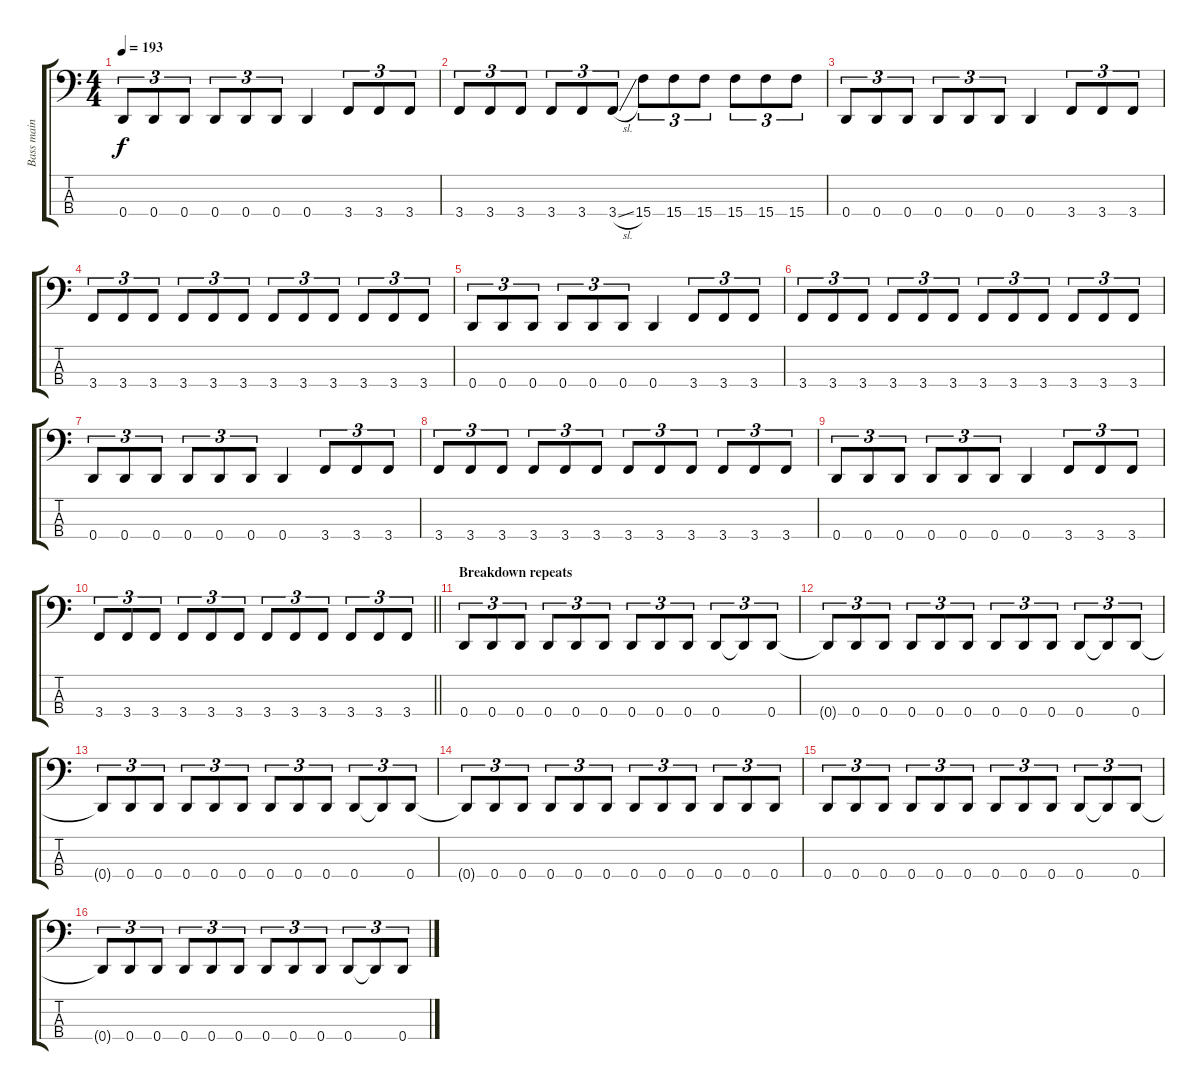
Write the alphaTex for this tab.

\track ("Bass main" "Bass main") {instrument electricbasspick}
\staff {score tabs}
\tuning (F2 C2 G1 D1) {hide}
\ts (4 4)
\tempo 193
\clef f4
\ks c
0.4.8{tu (3 2) dy f} 0.4.8{tu (3 2)} 0.4.8{tu (3 2)} 0.4.8{tu (3 2)} 0.4.8{tu (3 2)} 0.4.8{tu (3 2)} 0.4.4 3.4.8{tu (3 2)} 3.4.8{tu (3 2)} 3.4.8{tu (3 2)} |
3.4.8{tu (3 2)} 3.4.8{tu (3 2)} 3.4.8{tu (3 2)} 3.4.8{tu (3 2)} 3.4.8{tu (3 2)} 3.4{sl}.8{tu (3 2)} 15.4.8{tu (3 2)} 15.4.8{tu (3 2)} 15.4.8{tu (3 2)} 15.4.8{tu (3 2)} 15.4.8{tu (3 2)} 15.4.8{tu (3 2)} |
0.4.8{tu (3 2)} 0.4.8{tu (3 2)} 0.4.8{tu (3 2)} 0.4.8{tu (3 2)} 0.4.8{tu (3 2)} 0.4.8{tu (3 2)} 0.4.4 3.4.8{tu (3 2)} 3.4.8{tu (3 2)} 3.4.8{tu (3 2)} |
3.4.8{tu (3 2)} 3.4.8{tu (3 2)} 3.4.8{tu (3 2)} 3.4.8{tu (3 2)} 3.4.8{tu (3 2)} 3.4.8{tu (3 2)} 3.4.8{tu (3 2)} 3.4.8{tu (3 2)} 3.4.8{tu (3 2)} 3.4.8{tu (3 2)} 3.4.8{tu (3 2)} 3.4.8{tu (3 2)} |
0.4.8{tu (3 2)} 0.4.8{tu (3 2)} 0.4.8{tu (3 2)} 0.4.8{tu (3 2)} 0.4.8{tu (3 2)} 0.4.8{tu (3 2)} 0.4.4 3.4.8{tu (3 2)} 3.4.8{tu (3 2)} 3.4.8{tu (3 2)} |
3.4.8{tu (3 2)} 3.4.8{tu (3 2)} 3.4.8{tu (3 2)} 3.4.8{tu (3 2)} 3.4.8{tu (3 2)} 3.4.8{tu (3 2)} 3.4.8{tu (3 2)} 3.4.8{tu (3 2)} 3.4.8{tu (3 2)} 3.4.8{tu (3 2)} 3.4.8{tu (3 2)} 3.4.8{tu (3 2)} |
0.4.8{tu (3 2)} 0.4.8{tu (3 2)} 0.4.8{tu (3 2)} 0.4.8{tu (3 2)} 0.4.8{tu (3 2)} 0.4.8{tu (3 2)} 0.4.4 3.4.8{tu (3 2)} 3.4.8{tu (3 2)} 3.4.8{tu (3 2)} |
3.4.8{tu (3 2)} 3.4.8{tu (3 2)} 3.4.8{tu (3 2)} 3.4.8{tu (3 2)} 3.4.8{tu (3 2)} 3.4.8{tu (3 2)} 3.4.8{tu (3 2)} 3.4.8{tu (3 2)} 3.4.8{tu (3 2)} 3.4.8{tu (3 2)} 3.4.8{tu (3 2)} 3.4.8{tu (3 2)} |
0.4.8{tu (3 2)} 0.4.8{tu (3 2)} 0.4.8{tu (3 2)} 0.4.8{tu (3 2)} 0.4.8{tu (3 2)} 0.4.8{tu (3 2)} 0.4.4 3.4.8{tu (3 2)} 3.4.8{tu (3 2)} 3.4.8{tu (3 2)} |
\barLineRight lightlight
3.4.8{tu (3 2)} 3.4.8{tu (3 2)} 3.4.8{tu (3 2)} 3.4.8{tu (3 2)} 3.4.8{tu (3 2)} 3.4.8{tu (3 2)} 3.4.8{tu (3 2)} 3.4.8{tu (3 2)} 3.4.8{tu (3 2)} 3.4.8{tu (3 2)} 3.4.8{tu (3 2)} 3.4.8{tu (3 2)} |
\section ("" "Breakdown repeats")
0.4.8{tu (3 2)} 0.4.8{tu (3 2)} 0.4.8{tu (3 2)} 0.4.8{tu (3 2)} 0.4.8{tu (3 2)} 0.4.8{tu (3 2)} 0.4.8{tu (3 2)} 0.4.8{tu (3 2)} 0.4.8{tu (3 2)} 0.4.8{tu (3 2)} 0.4{t}.8{tu (3 2)} 0.4.8{tu (3 2)} |
0.4{t}.8{tu (3 2)} 0.4.8{tu (3 2)} 0.4.8{tu (3 2)} 0.4.8{tu (3 2)} 0.4.8{tu (3 2)} 0.4.8{tu (3 2)} 0.4.8{tu (3 2)} 0.4.8{tu (3 2)} 0.4.8{tu (3 2)} 0.4.8{tu (3 2)} 0.4{t}.8{tu (3 2)} 0.4.8{tu (3 2)} |
0.4{t}.8{tu (3 2)} 0.4.8{tu (3 2)} 0.4.8{tu (3 2)} 0.4.8{tu (3 2)} 0.4.8{tu (3 2)} 0.4.8{tu (3 2)} 0.4.8{tu (3 2)} 0.4.8{tu (3 2)} 0.4.8{tu (3 2)} 0.4.8{tu (3 2)} 0.4{t}.8{tu (3 2)} 0.4.8{tu (3 2)} |
0.4{t}.8{tu (3 2)} 0.4.8{tu (3 2)} 0.4.8{tu (3 2)} 0.4.8{tu (3 2)} 0.4.8{tu (3 2)} 0.4.8{tu (3 2)} 0.4.8{tu (3 2)} 0.4.8{tu (3 2)} 0.4.8{tu (3 2)} 0.4.8{tu (3 2)} 0.4.8{tu (3 2)} 0.4.8{tu (3 2)} |
0.4.8{tu (3 2)} 0.4.8{tu (3 2)} 0.4.8{tu (3 2)} 0.4.8{tu (3 2)} 0.4.8{tu (3 2)} 0.4.8{tu (3 2)} 0.4.8{tu (3 2)} 0.4.8{tu (3 2)} 0.4.8{tu (3 2)} 0.4.8{tu (3 2)} 0.4{t}.8{tu (3 2)} 0.4.8{tu (3 2)} |
0.4{t}.8{tu (3 2)} 0.4.8{tu (3 2)} 0.4.8{tu (3 2)} 0.4.8{tu (3 2)} 0.4.8{tu (3 2)} 0.4.8{tu (3 2)} 0.4.8{tu (3 2)} 0.4.8{tu (3 2)} 0.4.8{tu (3 2)} 0.4.8{tu (3 2)} 0.4{t}.8{tu (3 2)} 0.4.8{tu (3 2)}
